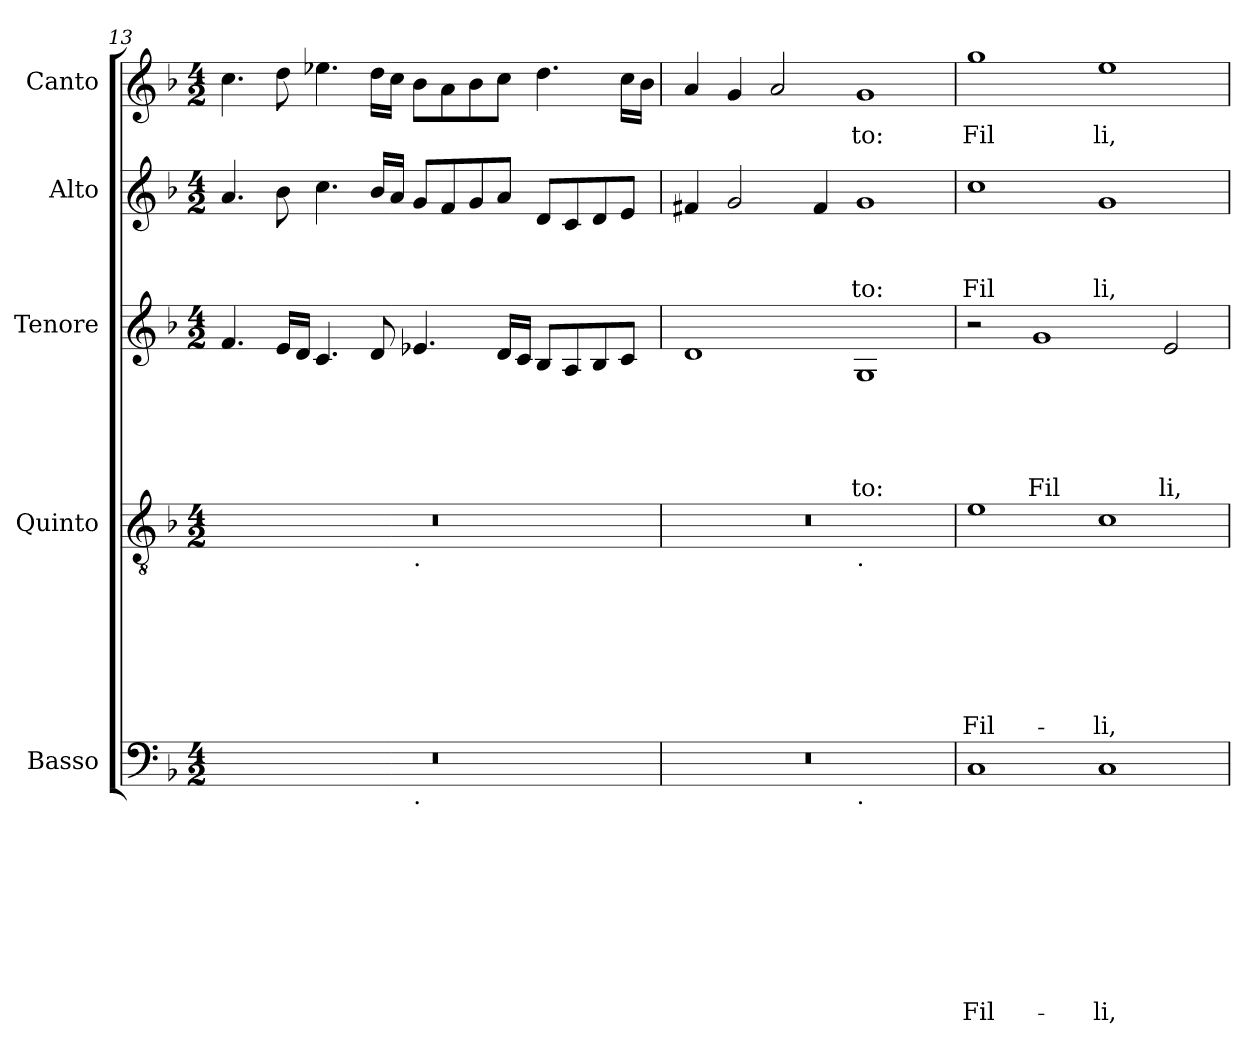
**kern	**text	**text	**text	**text	**text	**text	**text	**text	**text	**kern	**text	**text	**text	**text	**text	**text	**text	**kern	**text	**text	**text	**text	**text	**kern	**text	**text	**text	**kern	**text
*part5	*part5	*part5	*part5	*part5	*part5	*part5	*part5	*part5	*part5	*part4	*part4	*part4	*part4	*part4	*part4	*part4	*part4	*part3	*part3	*part3	*part3	*part3	*part3	*part2	*part2	*part2	*part2	*part1	*part1
*staff5	*staff5	*staff5	*staff5	*staff5	*staff5	*staff5	*staff5	*staff5	*staff5	*staff4	*staff4	*staff4	*staff4	*staff4	*staff4	*staff4	*staff4	*staff3	*staff3	*staff3	*staff3	*staff3	*staff3	*staff2	*staff2	*staff2	*staff2	*staff1	*staff1
*I"Basso	*	*	*	*	*	*	*	*	*	*I"Quinto	*	*	*	*	*	*	*	*I"Tenore	*	*	*	*	*	*I"Alto	*	*	*	*I"Canto	*
*clefF4	*	*	*	*	*	*	*	*	*	*clefGv2	*	*	*	*	*	*	*	*clefG2	*	*	*	*	*	*clefG2	*	*	*	*clefG2	*
*k[b-]	*	*	*	*	*	*	*	*	*	*k[b-]	*	*	*	*	*	*	*	*k[b-]	*	*	*	*	*	*k[b-]	*	*	*	*k[b-]	*
*F:	*	*	*	*	*	*	*	*	*	*F:	*	*	*	*	*	*	*	*F:	*	*	*	*	*	*F:	*	*	*	*F:	*
*M4/2	*	*	*	*	*	*	*	*	*	*M4/2	*	*	*	*	*	*	*	*M4/2	*	*	*	*	*	*M4/2	*	*	*	*M4/2	*
=13	=13	=13	=13	=13	=13	=13	=13	=13	=13	=13	=13	=13	=13	=13	=13	=13	=13	=13	=13	=13	=13	=13	=13	=13	=13	=13	=13	=13	=13
*^	*	*	*	*	*	*	*	*	*	*^	*	*	*	*	*	*	*	*	*	*	*	*	*	*	*	*	*	*	*
0r	1ryy	.	.	.	.	.	.	.	.	.	0r	1ryy	.	.	.	.	.	.	.	4.f/	.	.	.	.	.	4.a/	.	.	.	4.cc\	.
.	.	.	.	.	.	.	.	.	.	.	.	.	.	.	.	.	.	.	.	16e/LL	.	.	.	.	.	8b-\	.	.	.	8dd\	.
.	.	.	.	.	.	.	.	.	.	.	.	.	.	.	.	.	.	.	.	16d/JJ	.	.	.	.	.	.	.	.	.	.	.
.	.	.	.	.	.	.	.	.	.	.	.	.	.	.	.	.	.	.	.	4.c/	.	.	.	.	.	4.cc\	.	.	.	4.ee-X\	.
.	.	.	.	.	.	.	.	.	.	.	.	.	.	.	.	.	.	.	.	8d/	.	.	.	.	.	16b-/LL	.	.	.	16dd\LL	.
.	.	.	.	.	.	.	.	.	.	.	.	.	.	.	.	.	.	.	.	.	.	.	.	.	.	16a/JJ	.	.	.	16cc\JJ	.
!	!	!	!	!	!	!	!	!	!	!	!	!LO:TX:b:t=.	!	!	!	!	!	!	!	!	!	!	!	!	!	!	!	!	!	!	!
!	!LO:TX:b:t=.	!	!	!	!	!	!	!	!	!	!	!	!	!	!	!	!	!	!	!	!	!	!	!	!	!	!	!	!	!	!
.	1ryy	.	.	.	.	.	.	.	.	.	.	1ryy	.	.	.	.	.	.	.	4.e-X/	.	.	.	.	.	8g/L	.	.	.	8b-\L	.
.	.	.	.	.	.	.	.	.	.	.	.	.	.	.	.	.	.	.	.	.	.	.	.	.	.	8f/	.	.	.	8a\	.
.	.	.	.	.	.	.	.	.	.	.	.	.	.	.	.	.	.	.	.	.	.	.	.	.	.	8g/	.	.	.	8b-\	.
.	.	.	.	.	.	.	.	.	.	.	.	.	.	.	.	.	.	.	.	16d/LL	.	.	.	.	.	8a/J	.	.	.	8cc\J	.
.	.	.	.	.	.	.	.	.	.	.	.	.	.	.	.	.	.	.	.	16c/JJ	.	.	.	.	.	.	.	.	.	.	.
.	.	.	.	.	.	.	.	.	.	.	.	.	.	.	.	.	.	.	.	8B-/L	.	.	.	.	.	8d/L	.	.	.	4.dd\	.
.	.	.	.	.	.	.	.	.	.	.	.	.	.	.	.	.	.	.	.	8A/	.	.	.	.	.	8c/	.	.	.	.	.
.	.	.	.	.	.	.	.	.	.	.	.	.	.	.	.	.	.	.	.	8B-/	.	.	.	.	.	8d/	.	.	.	.	.
.	.	.	.	.	.	.	.	.	.	.	.	.	.	.	.	.	.	.	.	8c/J	.	.	.	.	.	8e/J	.	.	.	16cc\LL	.
.	.	.	.	.	.	.	.	.	.	.	.	.	.	.	.	.	.	.	.	.	.	.	.	.	.	.	.	.	.	16b-\JJ	.
=14	=14	=14	=14	=14	=14	=14	=14	=14	=14	=14	=14	=14	=14	=14	=14	=14	=14	=14	=14	=14	=14	=14	=14	=14	=14	=14	=14	=14	=14	=14	=14
0r	1ryy	.	.	.	.	.	.	.	.	.	0r	1ryy	.	.	.	.	.	.	.	1d	.	.	.	.	.	4f#X/	.	.	.	4a/	.
.	.	.	.	.	.	.	.	.	.	.	.	.	.	.	.	.	.	.	.	.	.	.	.	.	.	2g/	.	.	.	4g/	.
.	.	.	.	.	.	.	.	.	.	.	.	.	.	.	.	.	.	.	.	.	.	.	.	.	.	.	.	.	.	2a/	.
.	.	.	.	.	.	.	.	.	.	.	.	.	.	.	.	.	.	.	.	.	.	.	.	.	.	4f#/	.	.	.	.	.
!	!	!	!	!	!	!	!	!	!	!	!	!LO:TX:b:t=.	!	!	!	!	!	!	!	!	!	!	!	!	!	!	!	!	!	!	!
!	!LO:TX:b:t=.	!	!	!	!	!	!	!	!	!	!	!	!	!	!	!	!	!	!	!	!	!	!	!	!	!	!	!	!	!	!
!	!	!	!	!	!	!	!	!	!	!	!	!	!	!	!	!	!	!	!	!	!	!	!	!	!LO:LY:b	!	!	!	!LO:LY:b	!	!LO:LY:b
.	1ryy	.	.	.	.	.	.	.	.	.	.	1ryy	.	.	.	.	.	.	.	1G	.	.	.	.	to:	1g	.	.	to:	1g	to:
=15	=15	=15	=15	=15	=15	=15	=15	=15	=15	=15	=15	=15	=15	=15	=15	=15	=15	=15	=15	=15	=15	=15	=15	=15	=15	=15	=15	=15	=15	=15	=15
!	!	!	!	!	!	!	!	!	!	!LO:LY:b	!	!	!	!	!	!	!	!	!LO:LY:b	!	!	!	!	!	!	!	!	!	!LO:LY:b	!	!LO:LY:b
*v	*v	*	*	*	*	*	*	*	*	*	*	*	*	*	*	*	*	*	*	*	*	*	*	*	*	*	*	*	*	*	*
*	*	*	*	*	*	*	*	*	*	*v	*v	*	*	*	*	*	*	*	*	*	*	*	*	*	*	*	*	*	*	*
1C	.	.	.	.	.	.	.	.	Fil-	1e	.	.	.	.	.	.	Fil-	2r	.	.	.	.	.	1cc	.	.	Fil	1gg	Fil
!	!	!	!	!	!	!	!	!	!	!	!	!	!	!	!	!	!	!	!	!	!	!	!LO:LY:b	!	!	!	!	!	!
.	.	.	.	.	.	.	.	.	.	.	.	.	.	.	.	.	.	1g	.	.	.	.	Fil	.	.	.	.	.	.
!	!	!	!	!	!	!	!	!	!LO:LY:b	!	!	!	!	!	!	!	!LO:LY:b	!	!	!	!	!	!	!	!	!	!LO:LY:b	!	!LO:LY:b
1C	.	.	.	.	.	.	.	.	-li,	1c	.	.	.	.	.	.	-li,	.	.	.	.	.	.	1g	.	.	li,	1ee	li,
!	!	!	!	!	!	!	!	!	!	!	!	!	!	!	!	!	!	!	!	!	!	!	!LO:LY:b	!	!	!	!	!	!
.	.	.	.	.	.	.	.	.	.	.	.	.	.	.	.	.	.	2e/	.	.	.	.	li,	.	.	.	.	.	.
=	=	=	=	=	=	=	=	=	=	=	=	=	=	=	=	=	=	=	=	=	=	=	=	=	=	=	=	=	=
*-	*-	*-	*-	*-	*-	*-	*-	*-	*-	*-	*-	*-	*-	*-	*-	*-	*-	*-	*-	*-	*-	*-	*-	*-	*-	*-	*-	*-	*-
